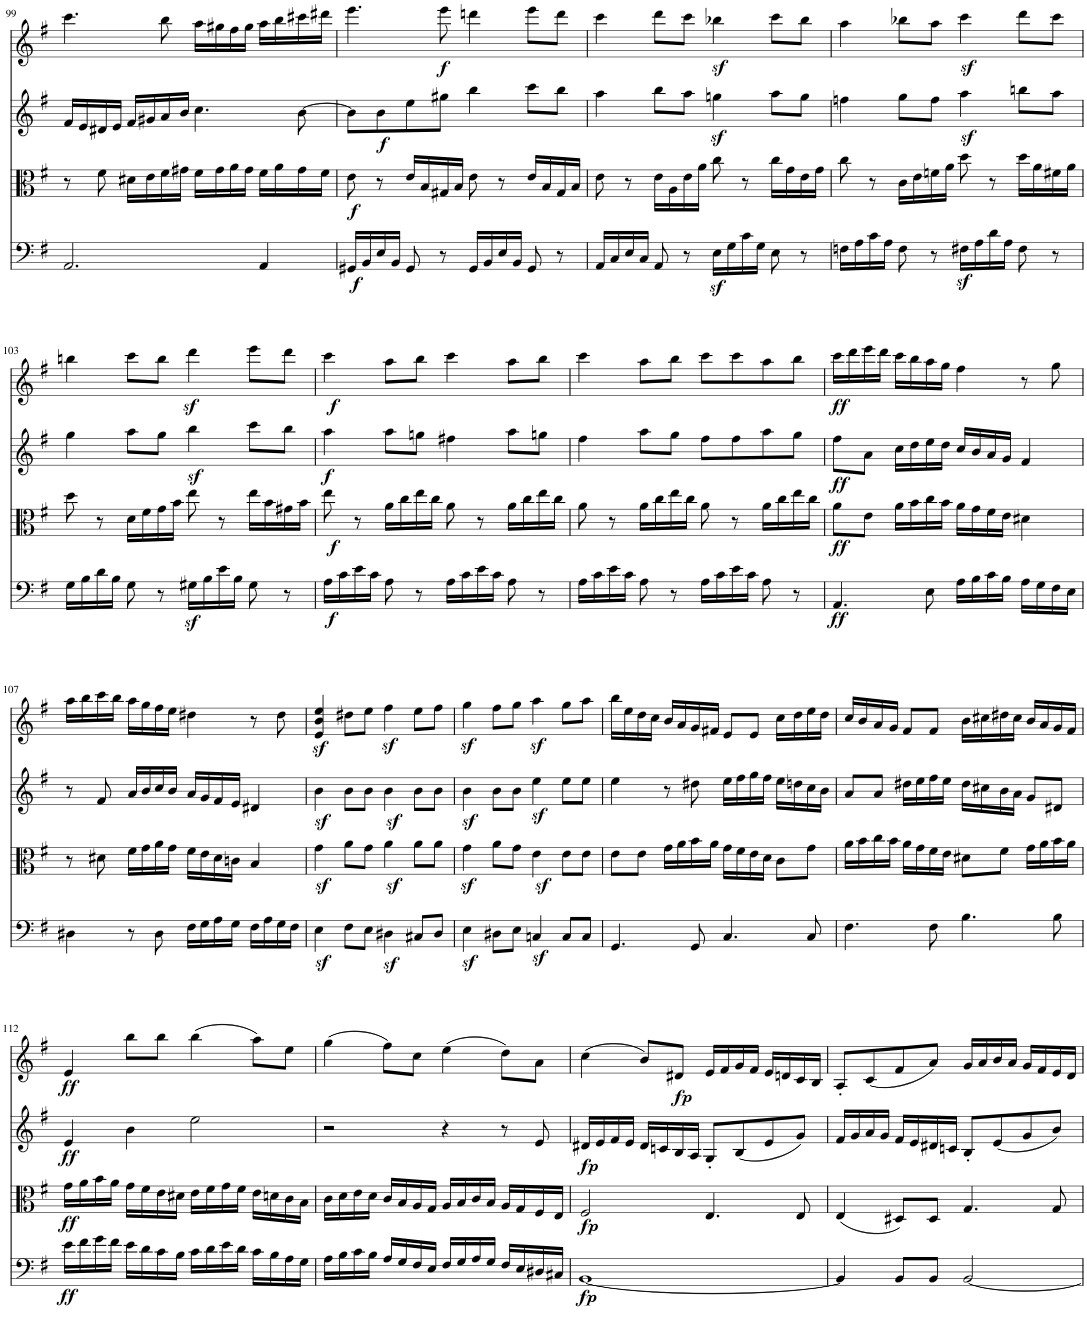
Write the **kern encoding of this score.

**kern	**dynam	**kern	**dynam	**kern	**dynam	**kern	**dynam
*part4	*part4	*part3	*part3	*part2	*part2	*part1	*part1
*staff4	*staff4	*staff3	*staff3	*staff2	*staff2	*staff1	*staff1
*I"Piano	*	*I"Piano	*	*I"Piano	*	*I"Piano	*
*I'Pno	*	*I'Pno	*	*I'Pno	*	*I'Pno	*
!!LO:PB:g=z
*clefF4	*	*clefC3	*	*clefG2	*	*clefG2	*
*k[f#]	*	*k[f#]	*	*k[f#]	*	*k[f#]	*
*M4/4	*	*M4/4	*	*M4/4	*	*M4/4	*
*met(c)	*	*met(c)	*	*met(c)	*	*met(c)	*
=99	=99	=99	=99	=99	=99	=99	=99
2.AA/	.	8r	.	16f#/LL	.	4.ccc\	.
.	.	.	.	16e/	.	.	.
.	.	8f#\	.	16d#X/	.	.	.
.	.	.	.	16e/JJ	.	.	.
.	.	16d#X\LL	.	16f#/LL	.	.	.
.	.	16e\	.	16g#X/	.	.	.
.	.	16f#\	.	16a/	.	8bb\	.
.	.	16g#X\JJ	.	16b/JJ	.	.	.
.	.	16f#\LL	.	4.cc\	.	16aa\LL	.
.	.	16g#\	.	.	.	16gg#X\	.
.	.	16a\	.	.	.	16ff#\	.
.	.	16g#\JJ	.	.	.	16gg#\JJ	.
4AA/	.	16f#\LL	.	.	.	16aa\LL	.
.	.	16a\	.	.	.	16bb\	.
.	.	16g#\	.	[8b\	.	16ccc#X\	.
.	.	16f#\JJ	.	.	.	16ddd#X\JJ	.
=100	=100	=100	=100	=100	=100	=100	=100
!	!LO:DY:b	!	!LO:DY:b	!	!	!	!
16GG#X/LL	f	8e\	f	8b\L]	.	4.eee\	.
16BB/	.	.	.	.	.	.	.
!	!	!	!	!	!LO:DY:b	!	!
16E/	.	8r	.	8b\	f	.	.
16BB/JJ	.	.	.	.	.	.	.
8GG#/	.	16e/LL	.	8ee\	.	.	.
.	.	16B/	.	.	.	.	.
!	!	!	!	!	!	!	!LO:DY:b
8r	.	16G#X/	.	8gg#X\J	.	8eee\	f
.	.	16B/JJ	.	.	.	.	.
16GG#/LL	.	8e\	.	4bb\	.	4dddn\	.
16BB/	.	.	.	.	.	.	.
16E/	.	8r	.	.	.	.	.
16BB/JJ	.	.	.	.	.	.	.
8GG#/	.	16e/LL	.	8ccc\L	.	8eee\L	.
.	.	16B/	.	.	.	.	.
8r	.	16G#/	.	8bb\J	.	8ddd\J	.
.	.	16B/JJ	.	.	.	.	.
=101	=101	=101	=101	=101	=101	=101	=101
16AA/LL	.	8e\	.	4aa\	.	4ccc\	.
16C/	.	.	.	.	.	.	.
16E/	.	8r	.	.	.	.	.
16C/JJ	.	.	.	.	.	.	.
8AA/	.	16e\LL	.	8bb\L	.	8ddd\L	.
.	.	16A\	.	.	.	.	.
8r	.	16e\	.	8aa\J	.	8ccc\J	.
.	.	16a\JJ	.	.	.	.	.
16Ez<\LL	.	8cc\	.	4ggnz<\	.	4bb-Xz<\	.
16G\	.	.	.	.	.	.	.
16c\	.	8r	.	.	.	.	.
16G\JJ	.	.	.	.	.	.	.
8E\	.	16cc\LL	.	8aa\L	.	8ccc\L	.
.	.	16g\	.	.	.	.	.
8r	.	16e\	.	8gg\J	.	8bb-\J	.
.	.	16g\JJ	.	.	.	.	.
=102	=102	=102	=102	=102	=102	=102	=102
16Fn\LL	.	8cc\	.	4ffn\	.	4aa\	.
16A\	.	.	.	.	.	.	.
16c\	.	8r	.	.	.	.	.
16A\JJ	.	.	.	.	.	.	.
8F\	.	16c\LL	.	8gg\L	.	8bb-X\L	.
.	.	16e\	.	.	.	.	.
8r	.	16fn\	.	8ff\J	.	8aa\J	.
.	.	16a\JJ	.	.	.	.	.
16F#Xz<\LL	.	8dd\	.	4aaz<\	.	4cccz<\	.
16A\	.	.	.	.	.	.	.
16d\	.	8r	.	.	.	.	.
16A\JJ	.	.	.	.	.	.	.
8F#\	.	16dd\LL	.	8bbn\L	.	8ddd\L	.
.	.	16a\	.	.	.	.	.
8r	.	16f#X\	.	8aa\J	.	8ccc\J	.
.	.	16a\JJ	.	.	.	.	.
!!LO:LB:g=z
=103	=103	=103	=103	=103	=103	=103	=103
16G\LL	.	8dd\	.	4gg\	.	4bbn\	.
16B\	.	.	.	.	.	.	.
16d\	.	8r	.	.	.	.	.
16B\JJ	.	.	.	.	.	.	.
8G\	.	16d\LL	.	8aa\L	.	8ccc\L	.
.	.	16f#\	.	.	.	.	.
8r	.	16g\	.	8gg\J	.	8bb\J	.
.	.	16b\JJ	.	.	.	.	.
16G#Xz<\LL	.	8ee\	.	4bbz<\	.	4dddz<\	.
16B\	.	.	.	.	.	.	.
16e\	.	8r	.	.	.	.	.
16B\JJ	.	.	.	.	.	.	.
8G#\	.	16ee\LL	.	8ccc\L	.	8eee\L	.
.	.	16b\	.	.	.	.	.
8r	.	16g#X\	.	8bb\J	.	8ddd\J	.
.	.	16b\JJ	.	.	.	.	.
=104	=104	=104	=104	=104	=104	=104	=104
!	!LO:DY:b	!	!LO:DY:b	!	!LO:DY:b	!	!LO:DY:b
16A\LL	f	8ee\	f	4aa\	f	4ccc\	f
16c\	.	.	.	.	.	.	.
16e\	.	8r	.	.	.	.	.
16c\JJ	.	.	.	.	.	.	.
8A\	.	16a\LL	.	8aa\L	.	8aa\L	.
.	.	16cc\	.	.	.	.	.
8r	.	16ee\	.	8ggn\J	.	8bb\J	.
.	.	16cc\JJ	.	.	.	.	.
16A\LL	.	8a\	.	4ff#X\	.	4ccc\	.
16c\	.	.	.	.	.	.	.
16e\	.	8r	.	.	.	.	.
16c\JJ	.	.	.	.	.	.	.
8A\	.	16a\LL	.	8aa\L	.	8aa\L	.
.	.	16cc\	.	.	.	.	.
8r	.	16ee\	.	8ggn\J	.	8bb\J	.
.	.	16cc\JJ	.	.	.	.	.
=105	=105	=105	=105	=105	=105	=105	=105
16A\LL	.	8a\	.	4ff#\	.	4ccc\	.
16c\	.	.	.	.	.	.	.
16e\	.	8r	.	.	.	.	.
16c\JJ	.	.	.	.	.	.	.
8A\	.	16a\LL	.	8aa\L	.	8aa\L	.
.	.	16cc\	.	.	.	.	.
8r	.	16ee\	.	8gg\J	.	8bb\J	.
.	.	16cc\JJ	.	.	.	.	.
16A\LL	.	8a\	.	8ff#\L	.	8ccc\L	.
16c\	.	.	.	.	.	.	.
16e\	.	8r	.	8ff#\	.	8ccc\	.
16c\JJ	.	.	.	.	.	.	.
8A\	.	16a\LL	.	8aa\	.	8aa\	.
.	.	16cc\	.	.	.	.	.
8r	.	16ee\	.	8gg\J	.	8bb\J	.
.	.	16cc\JJ	.	.	.	.	.
=106	=106	=106	=106	=106	=106	=106	=106
!	!LO:DY:b	!	!LO:DY:b	!	!LO:DY:b	!	!LO:DY:b
4.AA/	ff	8a\L	ff	8ff#\L	ff	16ccc\LL	ff
.	.	.	.	.	.	16ddd\	.
.	.	8e\J	.	8a\J	.	16eee\	.
.	.	.	.	.	.	16ddd\JJ	.
.	.	16a\LL	.	16cc\LL	.	16ccc\LL	.
.	.	16b\	.	16dd\	.	16bb\	.
8E\	.	16cc\	.	16ee\	.	16aa\	.
.	.	16b\JJ	.	16dd\JJ	.	16gg\JJ	.
16A\LL	.	16a\LL	.	16cc/LL	.	4ff#\	.
16B\	.	16g\	.	16b/	.	.	.
16c\	.	16f#\	.	16a/	.	.	.
16B\JJ	.	16e\JJ	.	16g/JJ	.	.	.
16A\LL	.	4d#X\	.	4f#/	.	8r	.
16G\	.	.	.	.	.	.	.
16F#\	.	.	.	.	.	8gg\	.
16E\JJ	.	.	.	.	.	.	.
!!LO:LB:g=z
=107	=107	=107	=107	=107	=107	=107	=107
4D#X\	.	8r	.	8r	.	16aa\LL	.
.	.	.	.	.	.	16bb\	.
.	.	8d#X\	.	8f#/	.	16ccc\	.
.	.	.	.	.	.	16bb\JJ	.
8r	.	16f#\LL	.	16a/LL	.	16aa\LL	.
.	.	16g\	.	16b/	.	16gg\	.
8D#\	.	16a\	.	16cc/	.	16ff#\	.
.	.	16g\JJ	.	16b/JJ	.	16ee\JJ	.
16F#\LL	.	16f#\LL	.	16a/LL	.	4dd#X\	.
16G\	.	16e\	.	16g/	.	.	.
16A\	.	16d#\	.	16f#/	.	.	.
16G\JJ	.	16cn\JJ	.	16e/JJ	.	.	.
16F#\LL	.	4B/	.	4d#X/	.	8r	.
16A\	.	.	.	.	.	.	.
16G\	.	.	.	.	.	8dd#\	.
16F#\JJ	.	.	.	.	.	.	.
=108	=108	=108	=108	=108	=108	=108	=108
4Ez<\	.	4gz<\	.	4bz<\	.	4e/z< 4b/z< 4ee/z<	.
8F#\L	.	8a\L	.	8b\L	.	8dd#X\L	.
8E\J	.	8g\J	.	8b\J	.	8ee\J	.
4D#Xz<\	.	4az<\	.	4bz<\	.	4ff#z<\	.
8C#X/L	.	8a\L	.	8b\L	.	8ee\L	.
8D#/J	.	8a\J	.	8b\J	.	8ff#\J	.
=109	=109	=109	=109	=109	=109	=109	=109
4Ez<\	.	4gz<\	.	4bz<\	.	4ggz<\	.
8D#X\L	.	8a\L	.	8b\L	.	8ff#\L	.
8E\J	.	8g\J	.	8b\J	.	8gg\J	.
4Cnz</	.	4ez<\	.	4eez<\	.	4aaz<\	.
8C/L	.	8e\L	.	8ee\L	.	8gg\L	.
8C/J	.	8e\J	.	8ee\J	.	8aa\J	.
=110	=110	=110	=110	=110	=110	=110	=110
4.GG/	.	8e\L	.	4ee\	.	16bb\LL	.
.	.	.	.	.	.	16ee\	.
.	.	8e\J	.	.	.	16dd\	.
.	.	.	.	.	.	16cc\JJ	.
.	.	16g\LL	.	8r	.	16b/LL	.
.	.	16a\	.	.	.	16a/	.
8GG/	.	16b\	.	8dd#X\	.	16g/	.
.	.	16a\JJ	.	.	.	16f#X/JJ	.
4.C/	.	16g\LL	.	16ee\LL	.	8e/L	.
.	.	16f#\	.	16ff#\	.	.	.
.	.	16e\	.	16gg\	.	8e/J	.
.	.	16d\JJ	.	16ff#\JJ	.	.	.
.	.	8c\L	.	16ee\LL	.	16cc\LL	.
.	.	.	.	16ddn\	.	16dd\	.
8C/	.	8g\J	.	16cc\	.	16ee\	.
.	.	.	.	16b\JJ	.	16dd\JJ	.
=111	=111	=111	=111	=111	=111	=111	=111
4.F#\	.	16a\LL	.	8a/L	.	16cc/LL	.
.	.	16b\	.	.	.	16b/	.
.	.	16cc\	.	8a/J	.	16a/	.
.	.	16b\JJ	.	.	.	16g/JJ	.
.	.	16a\LL	.	16dd#X\LL	.	8f#/L	.
.	.	16g\	.	16ee\	.	.	.
8F#\	.	16f#\	.	16ff#\	.	8f#/J	.
.	.	16e\JJ	.	16ee\JJ	.	.	.
4.B\	.	8d#X\L	.	16dd#\LL	.	16b\LL	.
.	.	.	.	16cc#X\	.	16cc#X\	.
.	.	8f#\J	.	16b\	.	16dd#X\	.
.	.	.	.	16a\JJ	.	16cc#\JJ	.
.	.	16g\LL	.	8g/L	.	16b/LL	.
.	.	16a\	.	.	.	16a/	.
8B\	.	16b\	.	8d#X/J	.	16g/	.
.	.	16a\JJ	.	.	.	16f#/JJ	.
!!LO:LB:g=z
=112	=112	=112	=112	=112	=112	=112	=112
!	!LO:DY:b	!	!LO:DY:b	!	!LO:DY:b	!	!LO:DY:b
16e\LL	ff	16g\LL	ff	4e/	ff	4e/	ff
16f#\	.	16a\	.	.	.	.	.
16g\	.	16b\	.	.	.	.	.
16f#\JJ	.	16a\JJ	.	.	.	.	.
16e\LL	.	16g\LL	.	4b\	.	8bb\L	.
16d\	.	16f#\	.	.	.	.	.
16c\	.	16e\	.	.	.	8bb\J	.
16B\JJ	.	16d#X\JJ	.	.	.	.	.
16c\LL	.	16e\LL	.	2ee\	.	(4bb\	.
16d\	.	16f#\	.	.	.	.	.
16e\	.	16g\	.	.	.	.	.
16d\JJ	.	16f#\JJ	.	.	.	.	.
16c\LL	.	16e\LL	.	.	.	8aa\L)	.
16B\	.	16dn\	.	.	.	.	.
16A\	.	16c\	.	.	.	8ee\J	.
16G\JJ	.	16B\JJ	.	.	.	.	.
=113	=113	=113	=113	=113	=113	=113	=113
16A\LL	.	16c\LL	.	2r	.	(4gg\	.
16B\	.	16d\	.	.	.	.	.
16c\	.	16e\	.	.	.	.	.
16B\JJ	.	16d\JJ	.	.	.	.	.
16A/LL	.	16c/LL	.	.	.	8ff#\L)	.
16G/	.	16B/	.	.	.	.	.
16F#/	.	16A/	.	.	.	8cc\J	.
16E/JJ	.	16G/JJ	.	.	.	.	.
16F#/LL	.	16A/LL	.	4r	.	(4ee\	.
16G/	.	16B/	.	.	.	.	.
16A/	.	16c/	.	.	.	.	.
16G/JJ	.	16B/JJ	.	.	.	.	.
16F#/LL	.	16A/LL	.	8r	.	8dd\L)	.
16E/	.	16G/	.	.	.	.	.
16D#X/	.	16F#/	.	8e/	.	8a\J	.
16C#X/JJ	.	16E/JJ	.	.	.	.	.
=114	=114	=114	=114	=114	=114	=114	=114
!	!LO:DY:b	!	!LO:DY:b	!	!LO:DY:b	!	!
[1BB	fp	2F#/	fp	16d#X/LL	fp	(4cc\	.
.	.	.	.	16e/	.	.	.
.	.	.	.	16f#/	.	.	.
.	.	.	.	16e/JJ	.	.	.
.	.	.	.	16d#/LL	.	8b/L)	.
.	.	.	.	16cn/	.	.	.
!	!	!	!	!	!	!	!LO:DY:b
.	.	.	.	16B/	.	8d#X/J	fp
.	.	.	.	16A/JJ	.	.	.
.	.	4.E/	.	8G'/L	.	16e/LL	.
.	.	.	.	.	.	16f#/	.
.	.	.	.	(8B/	.	16g/	.
.	.	.	.	.	.	16f#/JJ	.
.	.	.	.	8e/	.	16e/LL	.
.	.	.	.	.	.	16dn/	.
.	.	8E/	.	8g/J)	.	16c/	.
.	.	.	.	.	.	16B/JJ	.
=115	=115	=115	=115	=115	=115	=115	=115
4BB/]	.	(4E/	.	16f#/LL	.	8A'/L	.
.	.	.	.	16g/	.	.	.
.	.	.	.	16a/	.	(8c/	.
.	.	.	.	16g/JJ	.	.	.
8BB/L	.	8D#X/L)	.	16f#/LL	.	8f#/	.
.	.	.	.	16e/	.	.	.
8BB/J	.	8D#/J	.	16d#X/	.	8a/J)	.
.	.	.	.	16cn/JJ	.	.	.
[2BB/	.	4.G/	.	8B'/L	.	16g/LL	.
.	.	.	.	.	.	16a/	.
.	.	.	.	(8e/	.	16b/	.
.	.	.	.	.	.	16a/JJ	.
.	.	.	.	8g/	.	16g/LL	.
.	.	.	.	.	.	16f#/	.
.	.	8G/	.	8b/J)	.	16e/	.
.	.	.	.	.	.	16d/JJ	.
=	=	=	=	=	=	=	=
*-	*-	*-	*-	*-	*-	*-	*-
